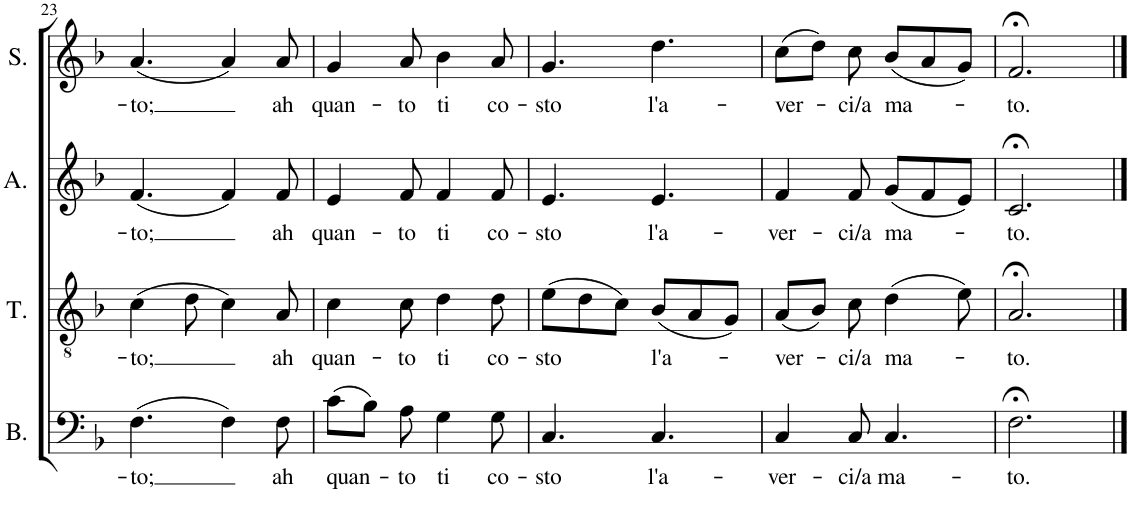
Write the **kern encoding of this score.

**kern	**text	**kern	**text	**kern	**text	**kern	**text
*part4	*part4	*part3	*part3	*part2	*part2	*part1	*part1
*staff4	*staff4	*staff3	*staff3	*staff2	*staff2	*staff1	*staff1
*I"B.	*	*I"T.	*	*I"A.	*	*I"S.	*
*I'B.	*	*I'T.	*	*I'A.	*	*I'S.	*
!!LO:PB:g=z
*clefF4	*	*clefGv2	*	*clefG2	*	*clefG2	*
*k[b-]	*	*k[b-]	*	*k[b-]	*	*k[b-]	*
*M6/8	*	*M6/8	*	*M6/8	*	*M6/8	*
=23	=23	=23	=23	=23	=23	=23	=23
!	!LO:LY:b	!	!LO:LY:b	!	!LO:LY:b	!	!LO:LY:b
(4.F\	-to;	(4c\	-to;	(4.f/	-to;	(4.a/	-to;
.	.	8d\	.	.	.	.	.
4F\)	.	4c\)	.	4f/)	.	4a/)	.
!	!LO:LY:b	!	!LO:LY:b	!	!LO:LY:b	!	!LO:LY:b
8F\	ah	8A/	ah	8f/	ah	8a/	ah
=24	=24	=24	=24	=24	=24	=24	=24
!	!LO:LY:b	!	!LO:LY:b	!	!LO:LY:b	!	!LO:LY:b
(8c\L	quan-	4c\	quan-	4e/	quan-	4g/	quan-
8B-\J)	.	.	.	.	.	.	.
!	!LO:LY:b	!	!LO:LY:b	!	!LO:LY:b	!	!LO:LY:b
8A\	-to	8c\	-to	8f/	-to	8a/	-to
!	!LO:LY:b	!	!LO:LY:b	!	!LO:LY:b	!	!LO:LY:b
4G\	ti	4d\	ti	4f/	ti	4b-\	ti
!	!LO:LY:b	!	!LO:LY:b	!	!LO:LY:b	!	!LO:LY:b
8G\	co-	8d\	co-	8f/	co-	8a/	co-
=25	=25	=25	=25	=25	=25	=25	=25
!	!LO:LY:b	!	!LO:LY:b	!	!LO:LY:b	!	!LO:LY:b
4.C/	-sto	(8e\L	-sto	4.e/	-sto	4.g/	-sto
.	.	8d\	.	.	.	.	.
.	.	8c\J)	.	.	.	.	.
!	!LO:LY:b	!	!LO:LY:b	!	!LO:LY:b	!	!LO:LY:b
4.C/	l'a-	(8B-/L	l'a-	4.e/	l'a-	4.dd\	l'a-
.	.	8A/	.	.	.	.	.
.	.	8G/J)	.	.	.	.	.
=26	=26	=26	=26	=26	=26	=26	=26
!	!LO:LY:b	!	!LO:LY:b	!	!LO:LY:b	!	!LO:LY:b
4C/	-ver-	(8A/L	-ver-	4f/	-ver-	(8cc\L	-ver-
.	.	8B-/J)	.	.	.	8dd\J)	.
!	!LO:LY:b	!	!LO:LY:b	!	!LO:LY:b	!	!LO:LY:b
8C/	-ci/a	8c\	-ci/a	8f/	-ci/a	8cc\	-ci/a
!	!LO:LY:b	!	!LO:LY:b	!	!LO:LY:b	!	!LO:LY:b
4.C/	ma-	(4d\	ma-	(8g/L	ma-	(8b-/L	ma-
.	.	.	.	8f/	.	8a/	.
.	.	8e\)	.	8e/J)	.	8g/J)	.
=27	=27	=27	=27	=27	=27	=27	=27
!	!LO:LY:b	!	!LO:LY:b	!	!LO:LY:b	!	!LO:LY:b
2.F;<\	-to.	2.A;</	-to.	2.c;</	-to.	2.f;</	-to.
==	==	==	==	==	==	==	==
*-	*-	*-	*-	*-	*-	*-	*-
